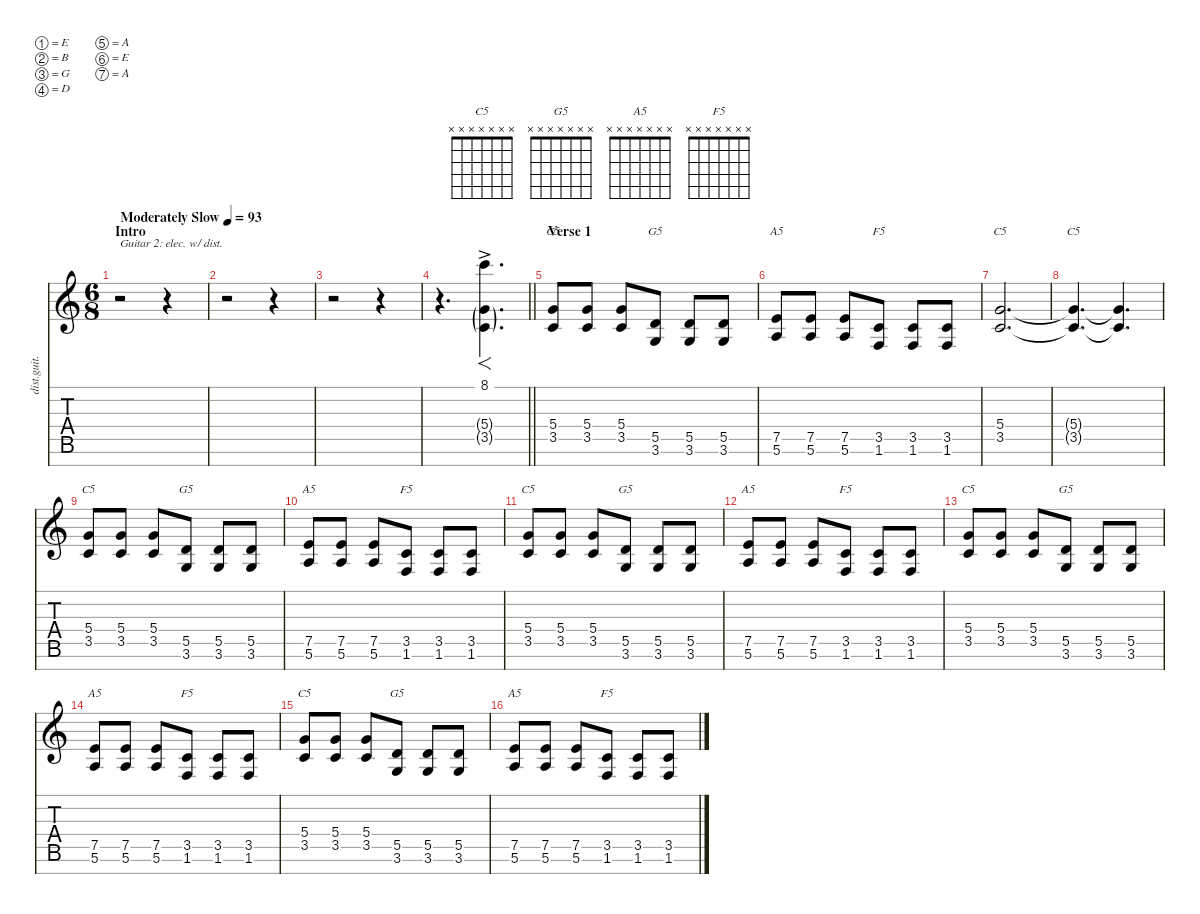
\defaultSystemsLayout 4
\hideDynamics
\bracketExtendMode nobrackets
\otherSystemsTrackNameOrientation horizontal
\track ("Guitar 2" "dist.guit.") {instrument distortionguitar}
\staff {score tabs}
\tuning (E4 B3 G3 D3 A2 E2 A1)
\chord ("C5" x x x x x x x)
\chord ("G5" x x x x x x x)
\chord ("A5" x x x x x x x)
\chord ("F5" x x x x x x x)
\ts (6 8)
\beaming (8 2 2 2 2)
\section ("" "Intro")
\tempo (93 "Moderately Slow")
\clef g2
\ks c
r.2{txt "Guitar 2: elec. w/ dist." dy mf instrument distortionguitar beam Down} r.4{beam Down} |
r.2{beam Down} r.4{beam Down} |
r.2{beam Down} r.4{beam Down} |
\barLineRight lightlight
r.4{d beam Down} (8.1{ac} 5.4{g} 3.5{g}).4{f d beam Down} |
\section ("" "Verse 1")
(5.4 3.5).8{ch "C5" dy f beam Up} (5.4 3.5).8{beam Up} (5.4 3.5).8{beam Up} (5.5 3.6).8{ch "G5" beam Up} (5.5 3.6).8{beam Up} (5.5 3.6).8{beam Up} |
(7.5 5.6).8{ch "A5" beam Up} (7.5 5.6).8{beam Up} (7.5 5.6).8{beam Up} (3.5 1.6).8{ch "F5" beam Up} (3.5 1.6).8{beam Up} (3.5 1.6).8{beam Up} |
(5.4 3.5).2{d ch "C5" beam Up} |
(5.4{t} 3.5{t}).4{d ch "C5" beam Up} (5.4{t} 3.5{t}).4{d beam Up} |
(5.4 3.5).8{ch "C5" beam Up} (5.4 3.5).8{beam Up} (5.4 3.5).8{beam Up} (5.5 3.6).8{ch "G5" beam Up} (5.5 3.6).8{beam Up} (5.5 3.6).8{beam Up} |
(7.5 5.6).8{ch "A5" beam Up} (7.5 5.6).8{beam Up} (7.5 5.6).8{beam Up} (3.5 1.6).8{ch "F5" beam Up} (3.5 1.6).8{beam Up} (3.5 1.6).8{beam Up} |
(5.4 3.5).8{ch "C5" beam Up} (5.4 3.5).8{beam Up} (5.4 3.5).8{beam Up} (5.5 3.6).8{ch "G5" beam Up} (5.5 3.6).8{beam Up} (5.5 3.6).8{beam Up} |
(7.5 5.6).8{ch "A5" beam Up} (7.5 5.6).8{beam Up} (7.5 5.6).8{beam Up} (3.5 1.6).8{ch "F5" beam Up} (3.5 1.6).8{beam Up} (3.5 1.6).8{beam Up} |
(5.4 3.5).8{ch "C5" beam Up} (5.4 3.5).8{beam Up} (5.4 3.5).8{beam Up} (5.5 3.6).8{ch "G5" beam Up} (5.5 3.6).8{beam Up} (5.5 3.6).8{beam Up} |
(7.5 5.6).8{ch "A5" beam Up} (7.5 5.6).8{beam Up} (7.5 5.6).8{beam Up} (3.5 1.6).8{ch "F5" beam Up} (3.5 1.6).8{beam Up} (3.5 1.6).8{beam Up} |
(5.4 3.5).8{ch "C5" beam Up} (5.4 3.5).8{beam Up} (5.4 3.5).8{beam Up} (5.5 3.6).8{ch "G5" beam Up} (5.5 3.6).8{beam Up} (5.5 3.6).8{beam Up} |
(7.5 5.6).8{ch "A5" beam Up} (7.5 5.6).8{beam Up} (7.5 5.6).8{beam Up} (3.5 1.6).8{ch "F5" beam Up} (3.5 1.6).8{beam Up} (3.5 1.6).8{beam Up}
